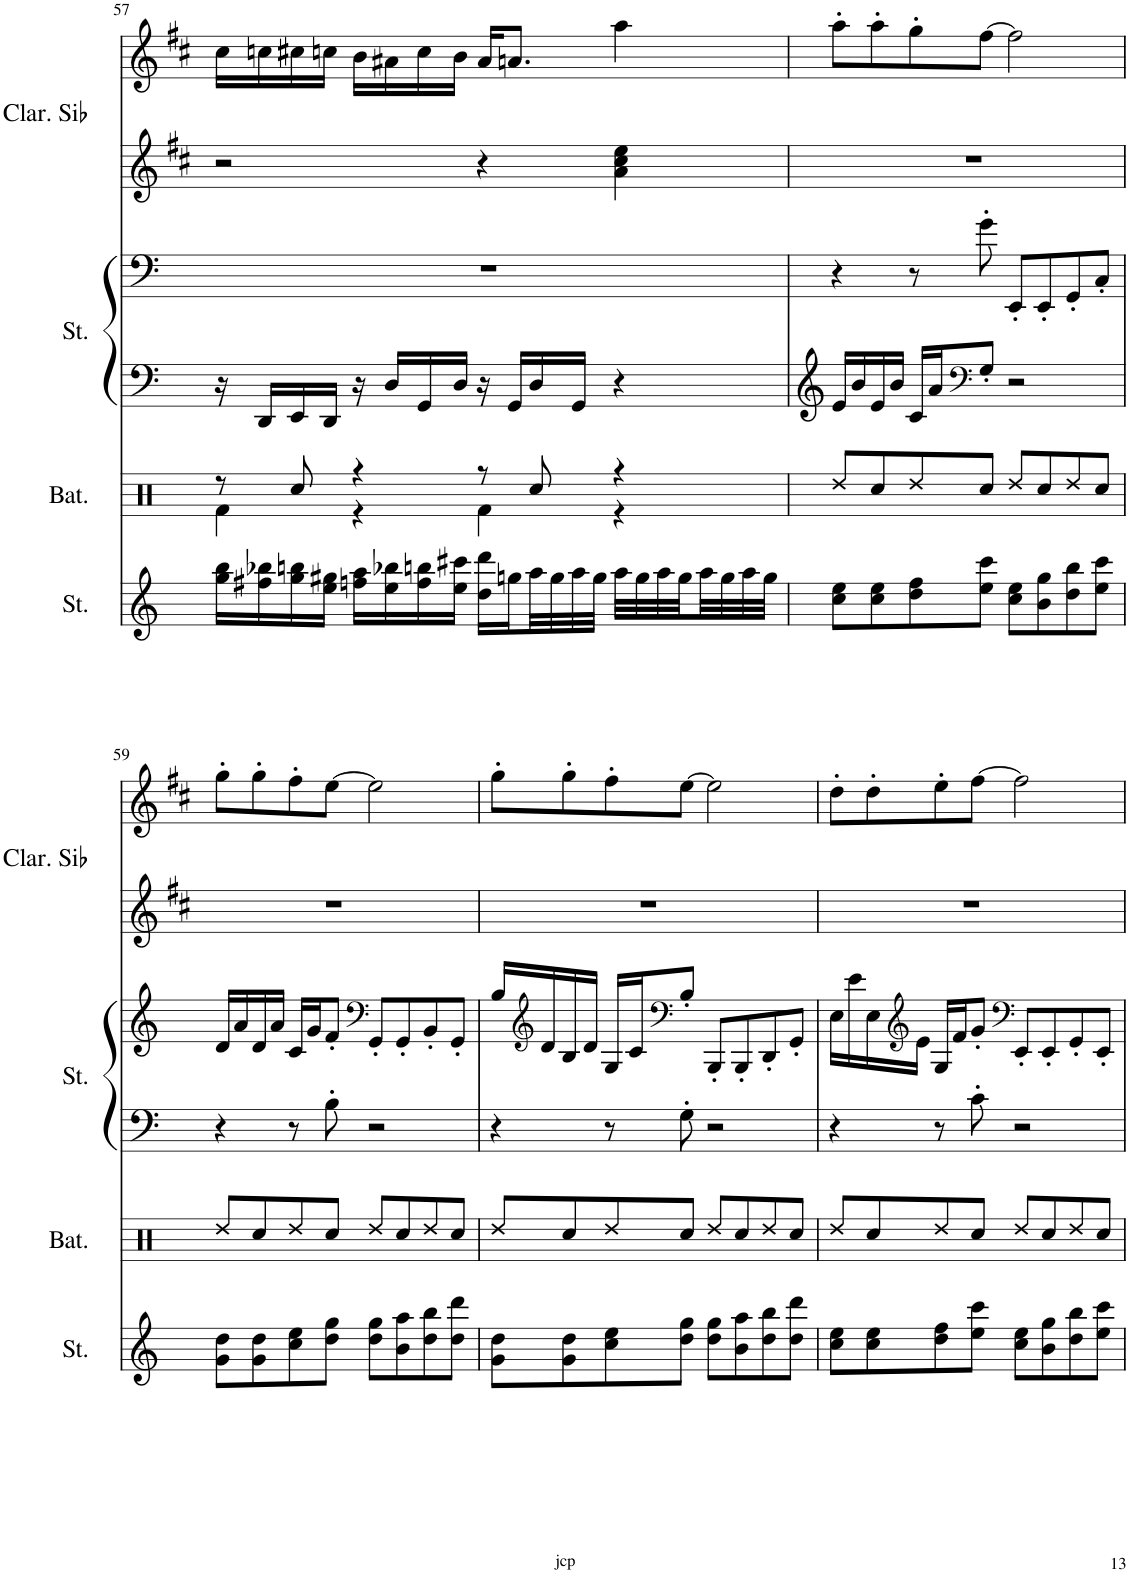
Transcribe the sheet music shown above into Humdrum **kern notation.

**kern	**kern	**kern	**kern	**kern	**kern
*part4	*part3	*part2	*part2	*part1	*part1
*staff6	*staff5	*staff4	*staff3	*staff2	*staff1
*I"Cordes	*I"Batterie	*I"Cordes	*	*I"Clarinette en Sib	*
*	*I'Bat.	*	*	*I'Clar. Sib	*
!!LO:PB:g=z
*clefG2	*clefX	*clefF4	*clefF4	*clefG2	*clefG2
*	*	*	*	*Trd1c2	*Trd1c2
*k[]	*k[]	*k[]	*k[]	*k[f#c#]	*k[f#c#]
*M4/4	*M4/4	*M4/4	*M4/4	*M4/4	*M4/4
=57	=57	=57	=57	=57	=57
*	*^	*	*	*	*
16gg\ 16bb\LL	8r	4Rf\	16r	1r	2r	16cc#\LL
16ff#X\ 16bb-X\	.	.	16DD/LL	.	.	16ccn\
16gg\ 16bbn\	8Rcc/	.	16EE/	.	.	16cc#X\
16ee\ 16gg#X\JJ	.	.	16DD/JJ	.	.	16ccn\JJ
16ffn\ 16aa\LL	4r	4r	16r	.	.	16b\LL
16ee\ 16bb-X\	.	.	16D/LL	.	.	16a#X\
16ff\ 16bbn\	.	.	16GG/	.	.	16cc\
16ee\ 16ccc#X\JJ	.	.	16D/JJ	.	.	16b\JJ
16dd\ 16ddd\LL	8r	4Rf\	16r	.	4r	16a#/KL
16ggn\	.	.	16GG/LL	.	.	8.an/J
32aa\L	8Rcc/	.	16D/	.	.	.
32gg\	.	.	.	.	.	.
32aa\	.	.	16GG/JJ	.	.	.
32gg\JJJ	.	.	.	.	.	.
32aa\LLL	4r	4r	4r	.	4a\ 4cc#\ 4ee\	4aa\
32gg\	.	.	.	.	.	.
32aa\	.	.	.	.	.	.
32gg\	.	.	.	.	.	.
32aa\	.	.	.	.	.	.
32gg\	.	.	.	.	.	.
32aa\	.	.	.	.	.	.
32gg\JJJ	.	.	.	.	.	.
*	*v	*v	*	*	*	*
=58	=58	=58	=58	=58	=58
8cc\ 8ee\L	8Rdd/L	16e/LL	4r	1r	8aa'\L
.	.	16b/	.	.	.
8cc\ 8ee\	8Rcc/	16e/	.	.	8aa'\
.	.	16b/JJ	.	.	.
8dd\ 8ff\	8Rdd/	16c/LL	8r	.	8gg'\
.	.	16a/J	.	.	.
*	*	*clefF4	*	*	*
8ee\ 8ccc\J	8Rcc/J	8G'/J	8g'\	.	[8ff#\J
8cc\ 8ee\L	8Rdd/L	2r	8EE'/L	.	2ff#\]
8b\ 8gg\	8Rcc/	.	8EE'/	.	.
8dd\ 8bb\	8Rdd/	.	8GG'/	.	.
8ee\ 8ccc\J	8Rcc/J	.	8C'/J	.	.
!!LO:LB:g=z
=59	=59	=59	=59	=59	=59
8g\ 8dd\L	8Rdd/L	4r	16d/LL	1r	8gg'\L
.	.	.	16a/	.	.
8g\ 8dd\	8Rcc/	.	16d/	.	8gg'\
.	.	.	16a/JJ	.	.
8cc\ 8ee\	8Rdd/	8r	16c/LL	.	8ff#'\
.	.	.	16g/J	.	.
8dd\ 8gg\J	8Rcc/J	8B'\	8f'/J	.	[8ee\J
*	*	*	*clefF4	*	*
8dd\ 8gg\L	8Rdd/L	2r	8GG'/L	.	2ee\]
8b\ 8aa\	8Rcc/	.	8GG'/	.	.
8dd\ 8bb\	8Rdd/	.	8BB'/	.	.
8dd\ 8ddd\J	8Rcc/J	.	8GG'/J	.	.
=60	=60	=60	=60	=60	=60
8g\ 8dd\L	8Rdd/L	4r	16B/LL	1r	8gg'\L
*	*	*	*clefG2	*	*
.	.	.	16d/	.	.
8g\ 8dd\	8Rcc/	.	16B/	.	8gg'\
.	.	.	16d/JJ	.	.
8cc\ 8ee\	8Rdd/	8r	16G/LL	.	8ff#'\
.	.	.	16c/J	.	.
*	*	*	*clefF4	*	*
8dd\ 8gg\J	8Rcc/J	8G'\	8B'/J	.	[8ee\J
8dd\ 8gg\L	8Rdd/L	2r	8BBB'/L	.	2ee\]
8b\ 8aa\	8Rcc/	.	8BBB'/	.	.
8dd\ 8bb\	8Rdd/	.	8DD'/	.	.
8dd\ 8ddd\J	8Rcc/J	.	8GG'/J	.	.
=61	=61	=61	=61	=61	=61
8cc\ 8ee\L	8Rdd/L	4r	16E\LL	1r	8dd'\L
.	.	.	16e\	.	.
8cc\ 8ee\	8Rcc/	.	16E\	.	8dd'\
*	*	*	*clefG2	*	*
.	.	.	16e\JJ	.	.
8dd\ 8ff\	8Rdd/	8r	16G/LL	.	8ee'\
.	.	.	16f/J	.	.
8ee\ 8ccc\J	8Rcc/J	8c'\	8g'/J	.	[8ff#\J
*	*	*	*clefF4	*	*
8cc\ 8ee\L	8Rdd/L	2r	8EE'/L	.	2ff#\]
8b\ 8gg\	8Rcc/	.	8EE'/	.	.
8dd\ 8bb\	8Rdd/	.	8GG'/	.	.
8ee\ 8ccc\J	8Rcc/J	.	8EE'/J	.	.
=	=	=	=	=	=
*-	*-	*-	*-	*-	*-
